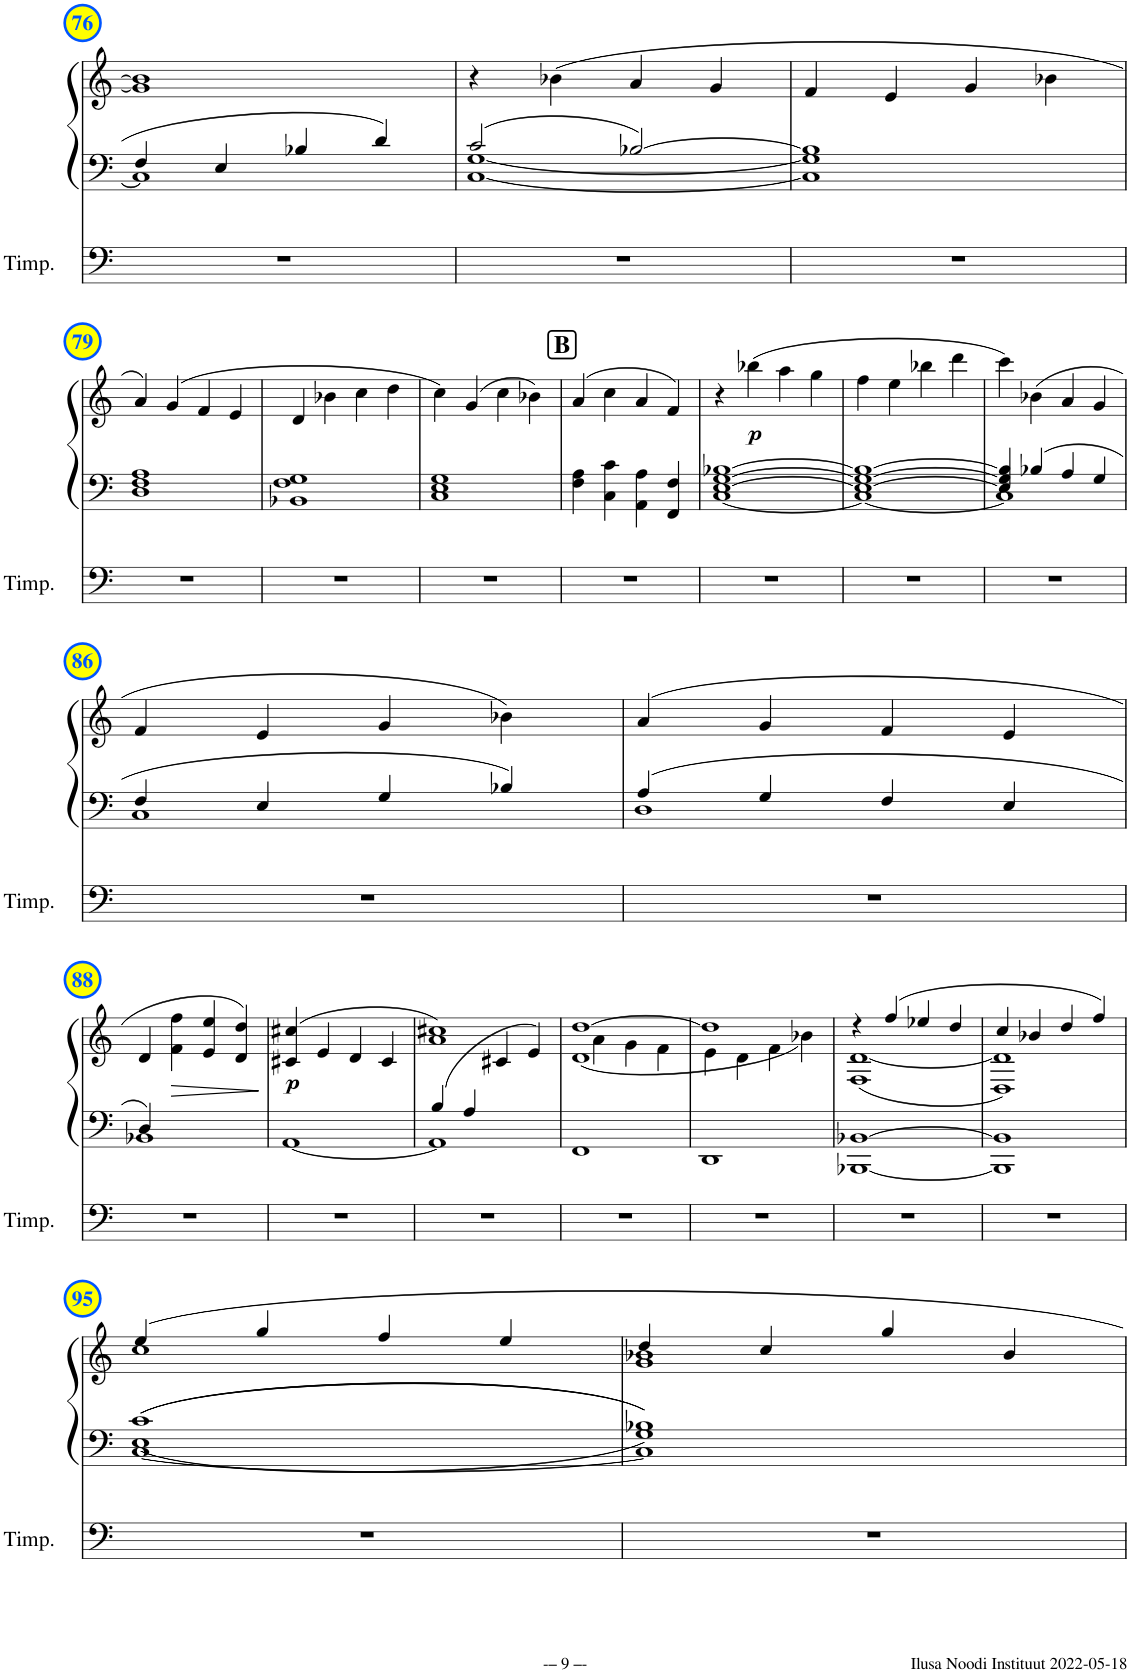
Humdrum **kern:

**kern	**kern	**kern	**dynam
*part2	*part1	*part1	*part1
*staff3	*staff2	*staff1	*staff1/2
*I"Timpani	*I"Piano	*	*
*I'Timp.	*I'Pno	*	*
!!LO:PB:g=z
*clefF4	*clefF4	*clefG2	*
*k[]	*k[]	*k[]	*
*M2/2	*M2/2	*M2/2	*
*met(c|)	*met(c|)	*met(c|)	*
=76	=76	=76	=76
*	*^	*	*
1r	4F/	1C]	1g] 1b-]	.
.	4E/	.	.	.
.	4B-X/	.	.	.
.	4d/	.	.	.
=77	=77	=77	=77	=77
1r	2c/	[1C [1G	4r	.
.	.	.	(4b-X\	.
.	[2B-X/	.	4a/	.
.	.	.	4g/	.
*	*v	*v	*	*
=78	=78	=78	=78
1r	1C] 1G] 1B-]	4f/	.
.	.	4e/	.
.	.	4g/	.
.	.	4b-X\	.
!!LO:LB:g=z
=79	=79	=79	=79
1r	1D 1F 1A	4a/)	.
.	.	(4g/	.
.	.	4f/	.
.	.	4e/	.
=80	=80	=80	=80
1r	1BB-X 1F 1G	4d/	.
.	.	4b-X\	.
.	.	4cc\	.
.	.	4dd\	.
=81	=81	=81	=81
1r	1C 1E 1G	4cc\)	.
.	.	(4g/	.
.	.	4cc\	.
.	.	4b-X\)	.
!!LO:REH:place=s1:a:B:cj:fs=14:t=B
=82	=82	=82	=82
1r	4F\ 4A\	(4a/	.
.	4C\ 4c\	4cc\	.
.	4AA\ 4A\	4a/	.
.	4FF/ 4F/	4f/)	.
=83	=83	=83	=83
*	*^	*	*
1r	[1E [1G [1B-X	[1C	4r	.
!	!	!	!	!LO:DY:b
.	.	.	(4bb-X\	p
.	.	.	4aa\	.
.	.	.	4gg\	.
=84	=84	=84	=84	=84
1r	1E_ 1G_ 1B-_	1C_	4ff\	.
.	.	.	4ee\	.
.	.	.	4bb-X\	.
.	.	.	4ddd\	.
=85	=85	=85	=85	=85
1r	4E/] 4G/] 4B-/]	1C]	4ccc\)	.
.	4B-X/	.	(4b-X\	.
.	4A/	.	4a/	.
.	4G/	.	4g/	.
!!LO:LB:g=z
=86	=86	=86	=86	=86
1r	4F/	1C	4f/	.
.	4E/	.	4e/	.
.	4G/	.	4g/	.
.	4B-X/	.	4b-X\)	.
=87	=87	=87	=87	=87
1r	4A/	1D	(4a/	.
.	4G/	.	4g/	.
.	4F/	.	4f/	.
.	4E/	.	4e/	.
!!LO:LB:g=z
=88	=88	=88	=88	=88
1r	4D/	1BB-X	4d/	.
!	!	!	!	!LO:HP:b
.	4ryy	.	4f\ 4ff\	>
.	2ryy	.	4e/ 4ee/	.
.	.	.	4d/ 4dd/)	.
*	*v	*v	*	*
.	.	.	]
=89	=89	=89	=89
*	*^	*	*
!	!	!	!	!LO:DY:b
1r	1ryy	[1AA	(>4c#X/ 4cc#X/	p
.	.	.	4e/	.
.	.	.	4d/	.
.	.	.	4c#/	.
=90	=90	=90	=90	=90
*	*	*	*^	*
1r	(4B/	1AA]	1a 1cc#X)	2ryy	.
.	4A/	.	.	.	.
.	2ryy	.	.	4c#X/	.
.	.	.	.	4e/)	.
*	*v	*v	*	*	*
=91	=91	=91	=91	=91
1r	1FF	(<1d [1dd	4ryy	.
.	.	.	4a\	.
.	.	.	4g\	.
.	.	.	4f\	.
=92	=92	=92	=92	=92
1r	1DD	1dd]	4e\	.
.	.	.	4d\	.
.	.	.	4f\	.
.	.	.	4b-X\)	.
=93	=93	=93	=93	=93
1r	[1BBB-X [1BB-X	4r	(1F [1d	.
.	.	(4ff/	.	.
.	.	4ee-X/	.	.
.	.	4dd/	.	.
=94	=94	=94	=94	=94
1r	1BBB-] 1BB-]	4cc/	1D 1d])	.
.	.	4b-X/	.	.
.	.	4dd/	.	.
.	.	4ff/)	.	.
!!LO:LB:g=z	!!
=95	=95	=95	=95	=95
*	*^	*	*	*
*	*	*^	*	*	*
1r	1c	1E	[<1C	4ee/	1cc	.
.	.	.	.	4gg/	.	.
.	.	.	.	4ff/	.	.
.	.	.	.	4ee/	.	.
=96	=96	=96	=96	=96	=96	=96
1r	1B-X	1G	1C]	4dd/	1g 1b-X	.
.	.	.	.	4cc/	.	.
.	.	.	.	4gg/	.	.
.	.	.	.	4b-/	.	.
*	*v	*v	*v	*	*	*
*	*	*v	*v	*
=	=	=	=
*-	*-	*-	*-
